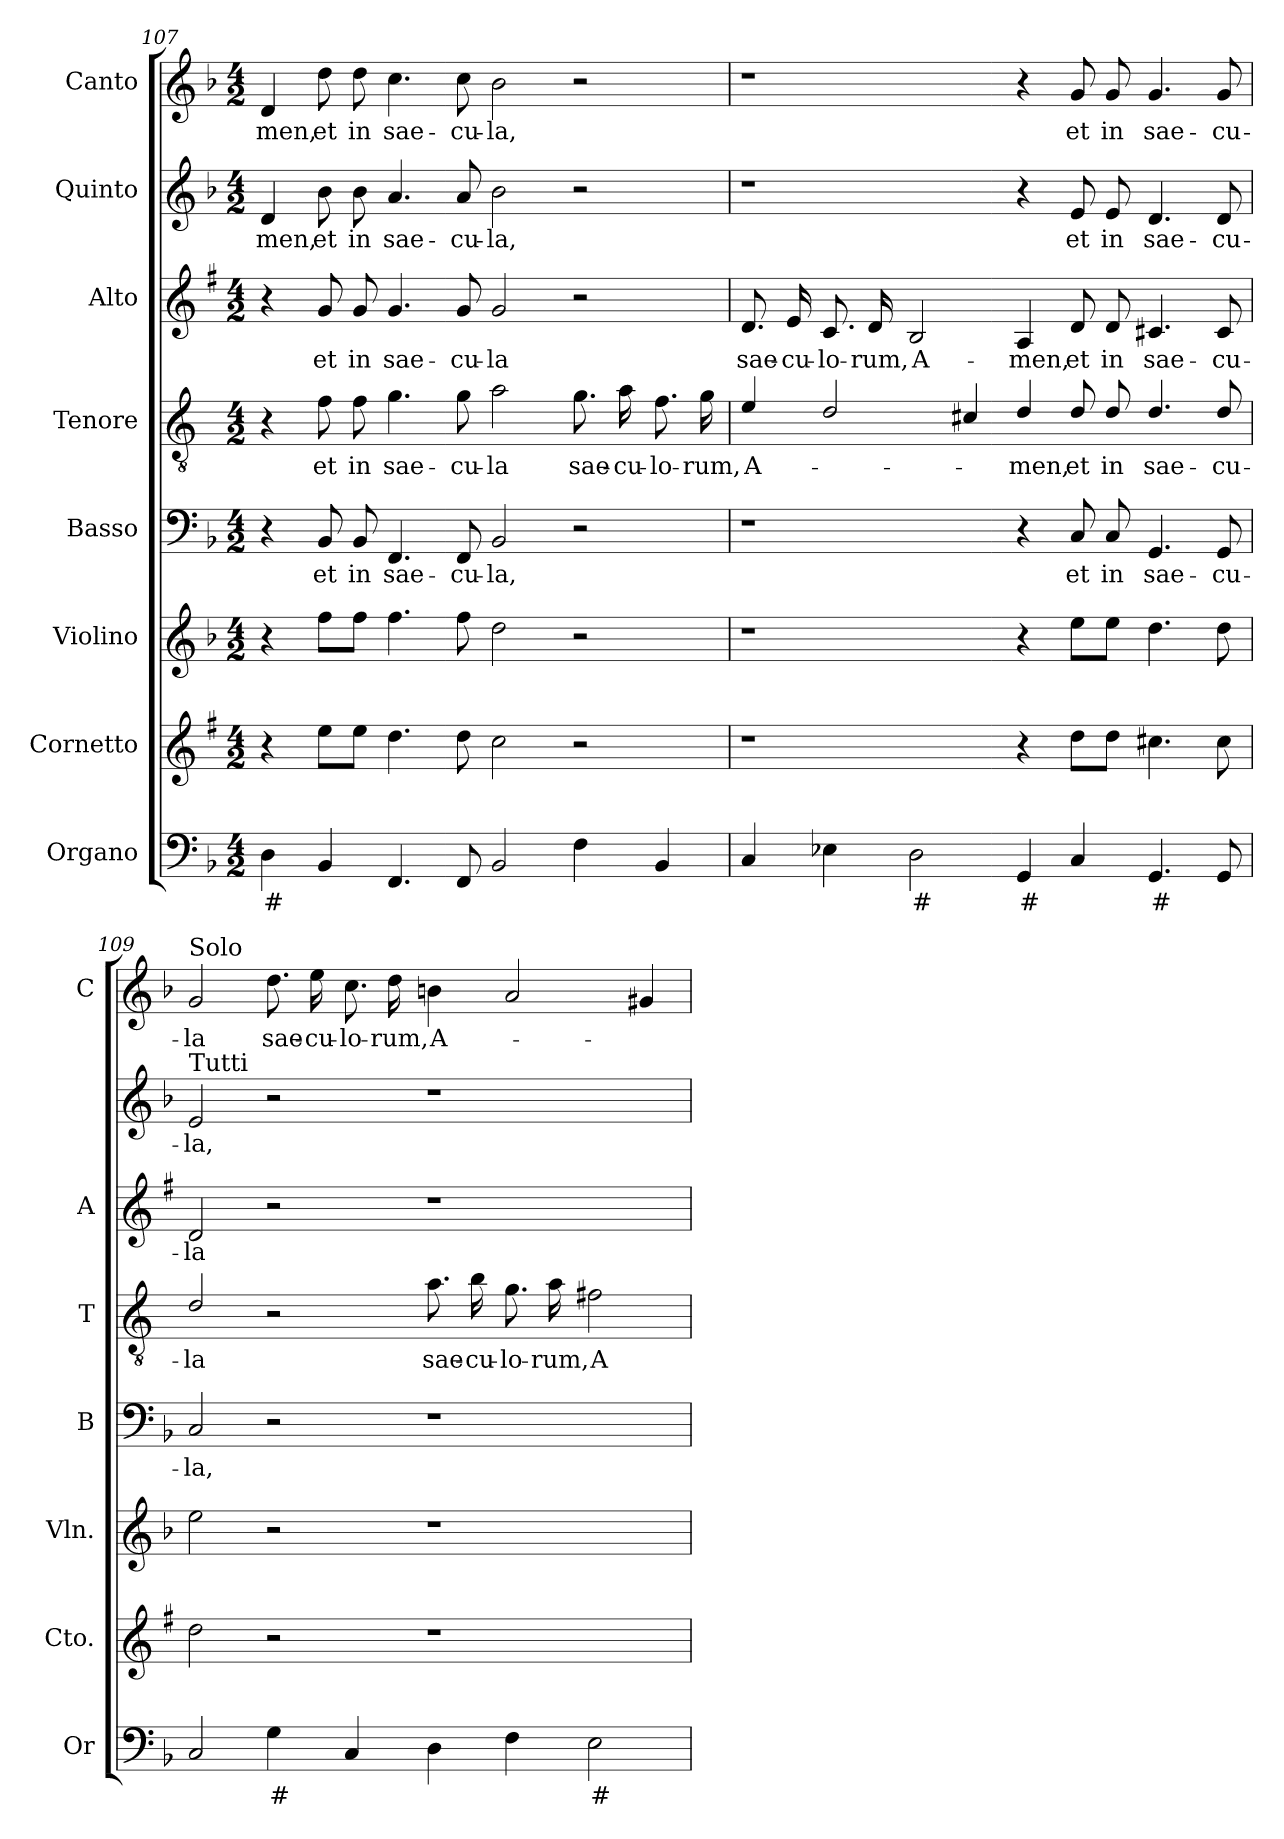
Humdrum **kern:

**kern	**text	**kern	**kern	**kern	**text	**kern	**text	**kern	**text	**kern	**text	**kern	**text
*part8	*part8	*part7	*part6	*part5	*part5	*part4	*part4	*part3	*part3	*part2	*part2	*part1	*part1
*staff8	*staff8	*staff7	*staff6	*staff5	*staff5	*staff4	*staff4	*staff3	*staff3	*staff2	*staff2	*staff1	*staff1
*I"Organo	*	*I"Cornetto	*I"Violino	*I"Basso	*	*I"Tenore	*	*I"Alto	*	*I"Quinto	*	*I"Canto	*
*I'Or	*	*I'Cto.	*I'Vln.	*I'B	*	*I'T	*	*I'A	*	*	*	*I'C	*
*clefF4	*	*clefG2	*clefG2	*clefF4	*	*clefGv2	*	*clefG2	*	*clefG2	*	*clefG2	*
*	*	*ITrd1c2	*	*	*	*ITrd4c7	*	*ITrd1c2	*	*	*	*	*
*k[b-]	*	*k[b-]	*k[b-]	*k[b-]	*	*k[b-]	*	*k[b-]	*	*k[b-]	*	*k[b-]	*
*F:	*	*F:	*F:	*F:	*	*F:	*	*F:	*	*F:	*	*F:	*
*M4/2	*	*M4/2	*M4/2	*M4/2	*	*M4/2	*	*M4/2	*	*M4/2	*	*M4/2	*
=107	=107	=107	=107	=107	=107	=107	=107	=107	=107	=107	=107	=107	=107
!	!LO:LY:b	!	!	!	!	!	!	!	!	!	!LO:LY:b	!	!LO:LY:b
4D\	#	4r	4r	4r	.	4r	.	4r	.	4d/	-men,	4d/	-men,
!	!	!	!	!	!LO:LY:b	!	!LO:LY:b	!	!LO:LY:b	!	!LO:LY:b	!	!LO:LY:b
4BB-/	.	8dd\L	8ff\L	8BB-/	et	8B-\	et	8f/	et	8b-\	et	8dd\	et
!	!	!	!	!	!LO:LY:b	!	!LO:LY:b	!	!LO:LY:b	!	!LO:LY:b	!	!LO:LY:b
.	.	8dd\J	8ff\J	8BB-/	in	8B-\	in	8f/	in	8b-\	in	8dd\	in
!	!	!	!	!	!LO:LY:b	!	!LO:LY:b	!	!LO:LY:b	!	!LO:LY:b	!	!LO:LY:b
4.FF/	.	4.cc\	4.ff\	4.FF/	sae-	4.c\	sae-	4.f/	sae-	4.a/	sae-	4.cc\	sae-
!	!	!	!	!	!LO:LY:b	!	!LO:LY:b	!	!LO:LY:b	!	!LO:LY:b	!	!LO:LY:b
8FF/	.	8cc\	8ff\	8FF/	-cu-	8c\	-cu-	8f/	-cu-	8a/	-cu-	8cc\	-cu-
!	!	!	!	!	!LO:LY:b	!	!LO:LY:b	!	!LO:LY:b	!	!LO:LY:b	!	!LO:LY:b
2BB-/	.	2b-\	2dd\	2BB-/	-la,	2d\	-la	2f/	-la	2b-\	-la,	2b-\	-la,
!	!	!	!	!	!	!	!LO:LY:b	!	!	!	!	!	!
4F\	.	2r	2r	2r	.	8.c\	sae-	2r	.	2r	.	2r	.
!	!	!	!	!	!	!	!LO:LY:b	!	!	!	!	!	!
.	.	.	.	.	.	16d\	-cu-	.	.	.	.	.	.
!	!	!	!	!	!	!	!LO:LY:b	!	!	!	!	!	!
4BB-/	.	.	.	.	.	8.B-\	-lo-	.	.	.	.	.	.
!	!	!	!	!	!	!	!LO:LY:b	!	!	!	!	!	!
.	.	.	.	.	.	16c\	-rum,	.	.	.	.	.	.
!!LO:LB:g=z
=108	=108	=108	=108	=108	=108	=108	=108	=108	=108	=108	=108	=108	=108
!	!	!	!	!	!	!	!LO:LY:b	!	!LO:LY:b	!	!	!	!
4C/	.	1r	1r	1r	.	4A/	A-	8.c/	sae-	1r	.	1r	.
!	!	!	!	!	!	!	!	!	!LO:LY:b	!	!	!	!
.	.	.	.	.	.	.	.	16d/	-cu-	.	.	.	.
!	!	!	!	!	!	!	!	!	!LO:LY:b	!	!	!	!
4E-X\	.	.	.	.	.	2G/	.	8.B-/	-lo-	.	.	.	.
!	!	!	!	!	!	!	!	!	!LO:LY:b	!	!	!	!
.	.	.	.	.	.	.	.	16c/	-rum,	.	.	.	.
!	!LO:LY:b	!	!	!	!	!	!	!	!LO:LY:b	!	!	!	!
2D\	#	.	.	.	.	.	.	2A/	A-	.	.	.	.
.	.	.	.	.	.	4F#X/	.	.	.	.	.	.	.
!	!LO:LY:b	!	!	!	!	!	!LO:LY:b	!	!LO:LY:b	!	!	!	!
4GG/	#	4r	4r	4r	.	4G/	-men,	4G/	-men,	4r	.	4r	.
!	!	!	!	!	!LO:LY:b	!	!LO:LY:b	!	!LO:LY:b	!	!LO:LY:b	!	!LO:LY:b
4C/	.	8cc\L	8ee\L	8C/	et	8G/	et	8c/	et	8e/	et	8g/	et
!	!	!	!	!	!LO:LY:b	!	!LO:LY:b	!	!LO:LY:b	!	!LO:LY:b	!	!LO:LY:b
.	.	8cc\J	8ee\J	8C/	in	8G/	in	8c/	in	8e/	in	8g/	in
!	!LO:LY:b	!	!	!	!LO:LY:b	!	!LO:LY:b	!	!LO:LY:b	!	!LO:LY:b	!	!LO:LY:b
4.GG/	#	4.bn\	4.dd\	4.GG/	sae-	4.G/	sae-	4.Bn/	sae-	4.d/	sae-	4.g/	sae-
!	!	!	!	!	!LO:LY:b	!	!LO:LY:b	!	!LO:LY:b	!	!LO:LY:b	!	!LO:LY:b
8GG/	.	8b\	8dd\	8GG/	-cu-	8G/	-cu-	8B/	-cu-	8d/	-cu-	8g/	-cu-
=109	=109	=109	=109	=109	=109	=109	=109	=109	=109	=109	=109	=109	=109
!	!	!	!	!	!	!	!	!	!	!	!	!LO:TX:a:t=Solo	!
!	!	!	!	!	!	!	!	!	!	!LO:TX:a:t=Tutti	!	!	!
!	!	!	!	!	!LO:LY:b	!	!LO:LY:b	!	!LO:LY:b	!	!LO:LY:b	!	!LO:LY:b
2C/	.	2cc\	2ee\	2C/	-la,	2G/	-la	2c/	-la	2e/	-la,	2g/	-la
!	!LO:LY:b	!	!	!	!	!	!	!	!	!	!	!	!LO:LY:b
4G\	#	2r	2r	2r	.	2r	.	2r	.	2r	.	8.dd\	sae-
!	!	!	!	!	!	!	!	!	!	!	!	!	!LO:LY:b
.	.	.	.	.	.	.	.	.	.	.	.	16ee\	-cu-
!	!	!	!	!	!	!	!	!	!	!	!	!	!LO:LY:b
4C/	.	.	.	.	.	.	.	.	.	.	.	8.cc\	-lo-
!	!	!	!	!	!	!	!	!	!	!	!	!	!LO:LY:b
.	.	.	.	.	.	.	.	.	.	.	.	16dd\	-rum,
!	!	!	!	!	!	!	!LO:LY:b	!	!	!	!	!	!LO:LY:b
4D\	.	1r	1r	1r	.	8.d\	sae-	1r	.	1r	.	4bn\	A-
!	!	!	!	!	!	!	!LO:LY:b	!	!	!	!	!	!
.	.	.	.	.	.	16e\	-cu-	.	.	.	.	.	.
!	!	!	!	!	!	!	!LO:LY:b	!	!	!	!	!	!
4F\	.	.	.	.	.	8.c\	-lo-	.	.	.	.	2a/	.
!	!	!	!	!	!	!	!LO:LY:b	!	!	!	!	!	!
.	.	.	.	.	.	16d\	-rum,	.	.	.	.	.	.
!	!LO:LY:b	!	!	!	!	!	!LO:LY:b	!	!	!	!	!	!
2E\	#	.	.	.	.	2Bn\	A-	.	.	.	.	.	.
.	.	.	.	.	.	.	.	.	.	.	.	4g#X/	.
=	=	=	=	=	=	=	=	=	=	=	=	=	=
*-	*-	*-	*-	*-	*-	*-	*-	*-	*-	*-	*-	*-	*-
